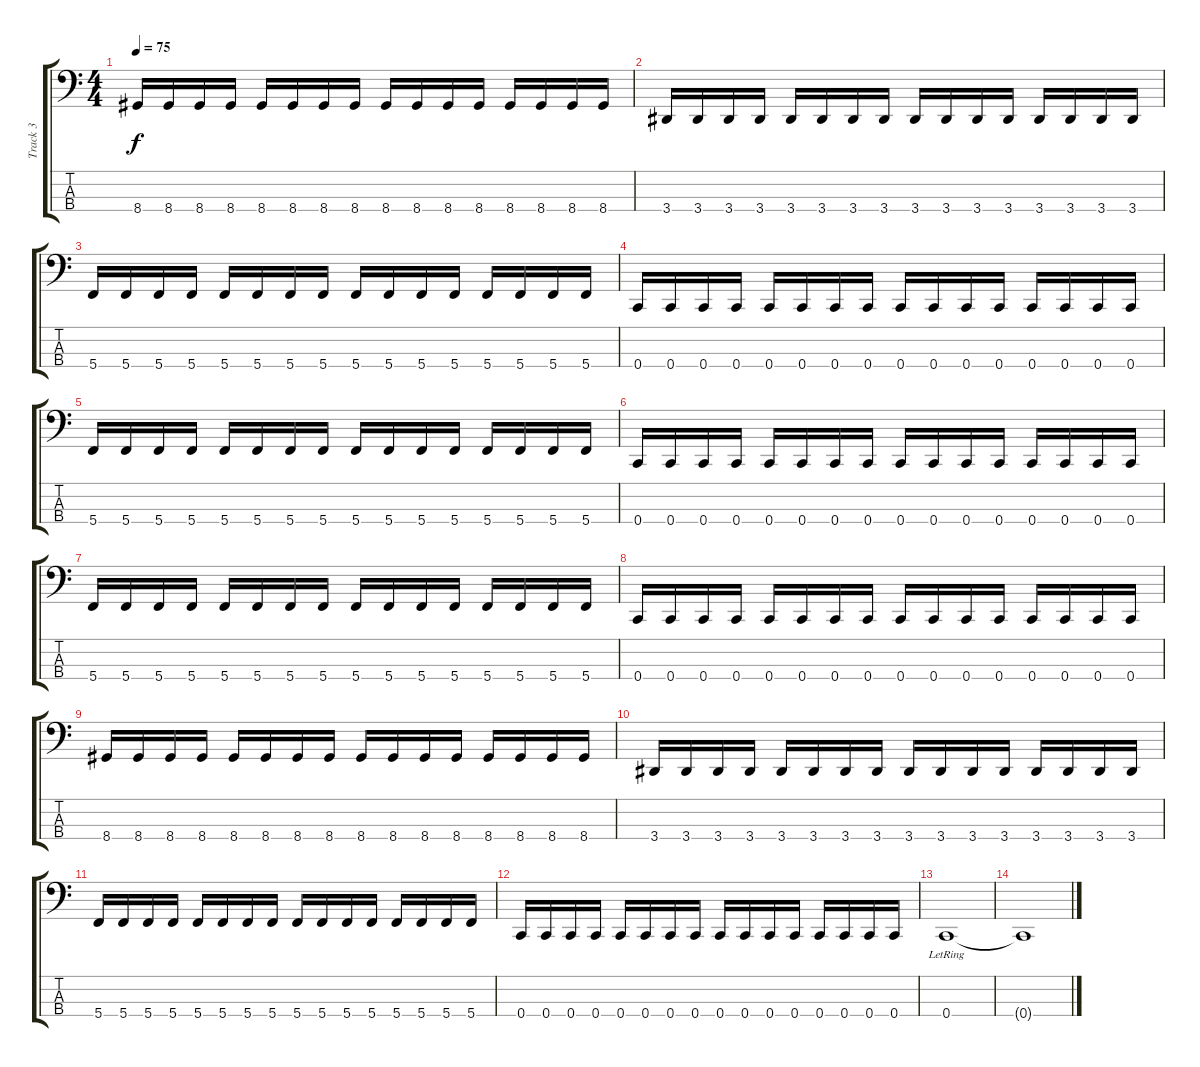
\track ("Track 3" "Track 3") {instrument electricbasspick}
\staff {score tabs}
\tuning (F2 C2 G1 C1) {hide}
\ts (4 4)
\tempo 75
\clef f4
\ks c
8.4.16{dy f} 8.4.16 8.4.16 8.4.16 8.4.16 8.4.16 8.4.16 8.4.16 8.4.16 8.4.16 8.4.16 8.4.16 8.4.16 8.4.16 8.4.16 8.4.16 |
3.4.16 3.4.16 3.4.16 3.4.16 3.4.16 3.4.16 3.4.16 3.4.16 3.4.16 3.4.16 3.4.16 3.4.16 3.4.16 3.4.16 3.4.16 3.4.16 |
5.4.16 5.4.16 5.4.16 5.4.16 5.4.16 5.4.16 5.4.16 5.4.16 5.4.16 5.4.16 5.4.16 5.4.16 5.4.16 5.4.16 5.4.16 5.4.16 |
0.4.16 0.4.16 0.4.16 0.4.16 0.4.16 0.4.16 0.4.16 0.4.16 0.4.16 0.4.16 0.4.16 0.4.16 0.4.16 0.4.16 0.4.16 0.4.16 |
5.4.16 5.4.16 5.4.16 5.4.16 5.4.16 5.4.16 5.4.16 5.4.16 5.4.16 5.4.16 5.4.16 5.4.16 5.4.16 5.4.16 5.4.16 5.4.16 |
0.4.16 0.4.16 0.4.16 0.4.16 0.4.16 0.4.16 0.4.16 0.4.16 0.4.16 0.4.16 0.4.16 0.4.16 0.4.16 0.4.16 0.4.16 0.4.16 |
5.4.16 5.4.16 5.4.16 5.4.16 5.4.16 5.4.16 5.4.16 5.4.16 5.4.16 5.4.16 5.4.16 5.4.16 5.4.16 5.4.16 5.4.16 5.4.16 |
0.4.16 0.4.16 0.4.16 0.4.16 0.4.16 0.4.16 0.4.16 0.4.16 0.4.16 0.4.16 0.4.16 0.4.16 0.4.16 0.4.16 0.4.16 0.4.16 |
8.4.16 8.4.16 8.4.16 8.4.16 8.4.16 8.4.16 8.4.16 8.4.16 8.4.16 8.4.16 8.4.16 8.4.16 8.4.16 8.4.16 8.4.16 8.4.16 |
3.4.16 3.4.16 3.4.16 3.4.16 3.4.16 3.4.16 3.4.16 3.4.16 3.4.16 3.4.16 3.4.16 3.4.16 3.4.16 3.4.16 3.4.16 3.4.16 |
5.4.16 5.4.16 5.4.16 5.4.16 5.4.16 5.4.16 5.4.16 5.4.16 5.4.16 5.4.16 5.4.16 5.4.16 5.4.16 5.4.16 5.4.16 5.4.16 |
0.4.16 0.4.16 0.4.16 0.4.16 0.4.16 0.4.16 0.4.16 0.4.16 0.4.16 0.4.16 0.4.16 0.4.16 0.4.16 0.4.16 0.4.16 0.4.16 |
0.4{lr}.1 |
0.4{t}.1
